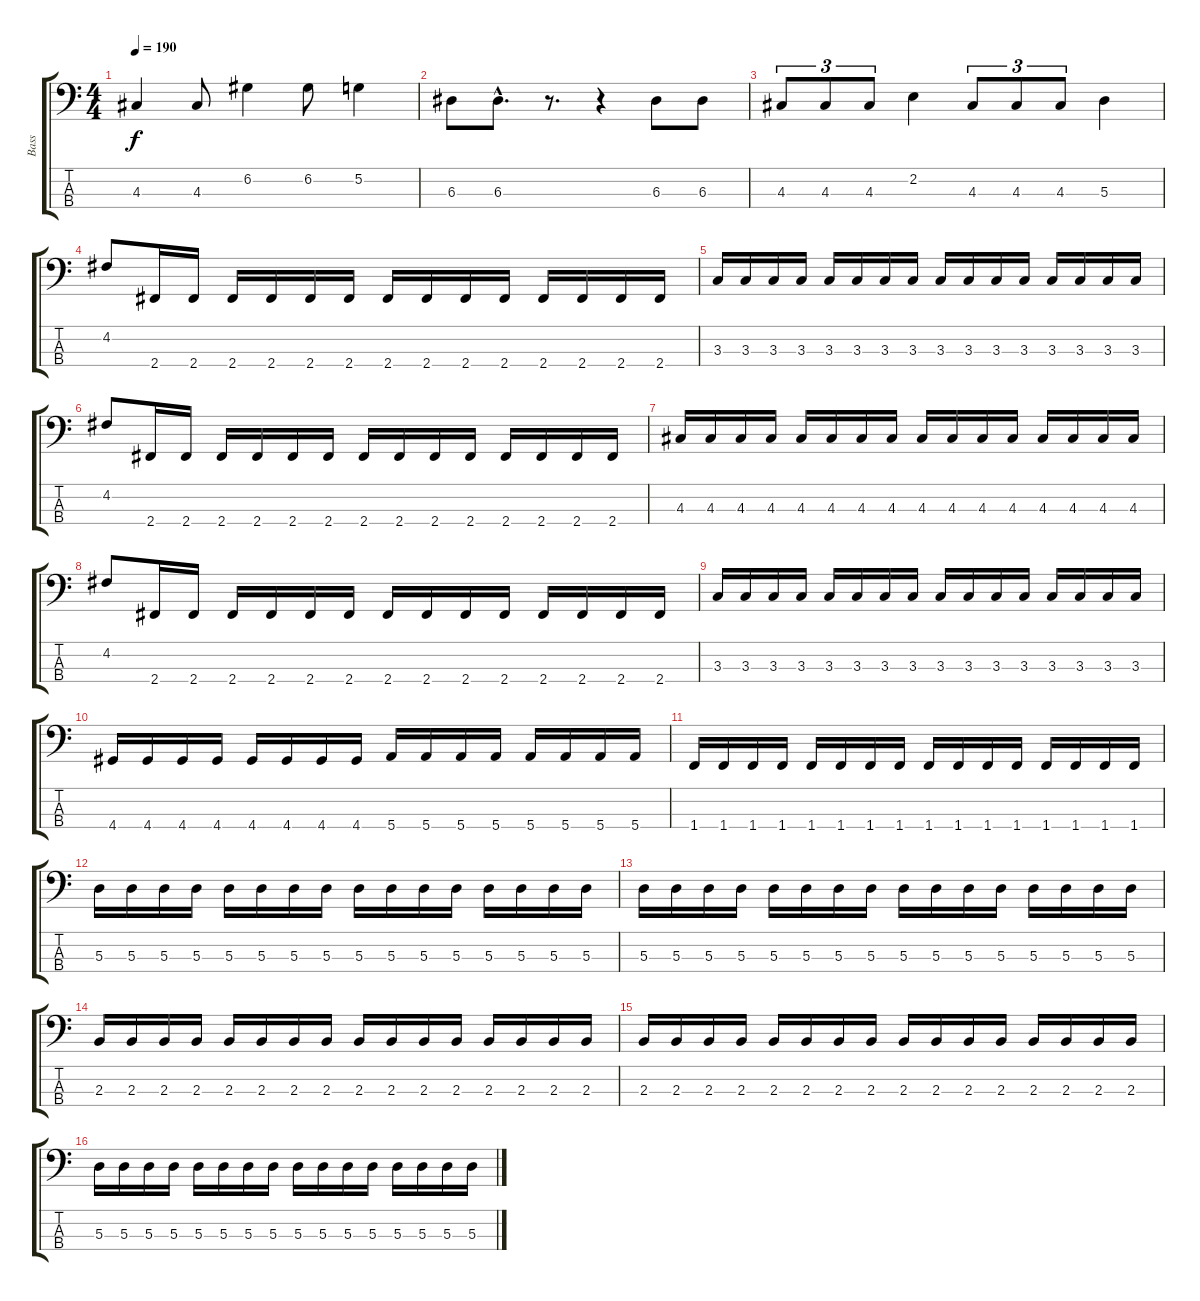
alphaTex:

\track ("Bass" "Bass") {instrument electricbassfinger}
\staff {score tabs}
\tuning (G2 D2 A1 E1) {hide}
\ts (4 4)
\tempo 190
\clef f4
\ks c
4.3.4{dy f} 4.3.8 6.2.4 6.2.8 5.2.4 |
6.3.8 6.3{hac}.8{d} r.8{d} r.4 6.3.8 6.3.8 |
4.3.8{tu (3 2)} 4.3.8{tu (3 2)} 4.3.8{tu (3 2)} 2.2.4 4.3.8{tu (3 2)} 4.3.8{tu (3 2)} 4.3.8{tu (3 2)} 5.3.4 |
4.2.8 2.4.16 2.4.16 2.4.16 2.4.16 2.4.16 2.4.16 2.4.16 2.4.16 2.4.16 2.4.16 2.4.16 2.4.16 2.4.16 2.4.16 |
3.3.16 3.3.16 3.3.16 3.3.16 3.3.16 3.3.16 3.3.16 3.3.16 3.3.16 3.3.16 3.3.16 3.3.16 3.3.16 3.3.16 3.3.16 3.3.16 |
4.2.8 2.4.16 2.4.16 2.4.16 2.4.16 2.4.16 2.4.16 2.4.16 2.4.16 2.4.16 2.4.16 2.4.16 2.4.16 2.4.16 2.4.16 |
4.3.16 4.3.16 4.3.16 4.3.16 4.3.16 4.3.16 4.3.16 4.3.16 4.3.16 4.3.16 4.3.16 4.3.16 4.3.16 4.3.16 4.3.16 4.3.16 |
4.2.8 2.4.16 2.4.16 2.4.16 2.4.16 2.4.16 2.4.16 2.4.16 2.4.16 2.4.16 2.4.16 2.4.16 2.4.16 2.4.16 2.4.16 |
3.3.16 3.3.16 3.3.16 3.3.16 3.3.16 3.3.16 3.3.16 3.3.16 3.3.16 3.3.16 3.3.16 3.3.16 3.3.16 3.3.16 3.3.16 3.3.16 |
4.4.16 4.4.16 4.4.16 4.4.16 4.4.16 4.4.16 4.4.16 4.4.16 5.4.16 5.4.16 5.4.16 5.4.16 5.4.16 5.4.16 5.4.16 5.4.16 |
1.4.16 1.4.16 1.4.16 1.4.16 1.4.16 1.4.16 1.4.16 1.4.16 1.4.16 1.4.16 1.4.16 1.4.16 1.4.16 1.4.16 1.4.16 1.4.16 |
5.3.16 5.3.16 5.3.16 5.3.16 5.3.16 5.3.16 5.3.16 5.3.16 5.3.16 5.3.16 5.3.16 5.3.16 5.3.16 5.3.16 5.3.16 5.3.16 |
5.3.16 5.3.16 5.3.16 5.3.16 5.3.16 5.3.16 5.3.16 5.3.16 5.3.16 5.3.16 5.3.16 5.3.16 5.3.16 5.3.16 5.3.16 5.3.16 |
2.3.16 2.3.16 2.3.16 2.3.16 2.3.16 2.3.16 2.3.16 2.3.16 2.3.16 2.3.16 2.3.16 2.3.16 2.3.16 2.3.16 2.3.16 2.3.16 |
2.3.16 2.3.16 2.3.16 2.3.16 2.3.16 2.3.16 2.3.16 2.3.16 2.3.16 2.3.16 2.3.16 2.3.16 2.3.16 2.3.16 2.3.16 2.3.16 |
5.3.16 5.3.16 5.3.16 5.3.16 5.3.16 5.3.16 5.3.16 5.3.16 5.3.16 5.3.16 5.3.16 5.3.16 5.3.16 5.3.16 5.3.16 5.3.16
